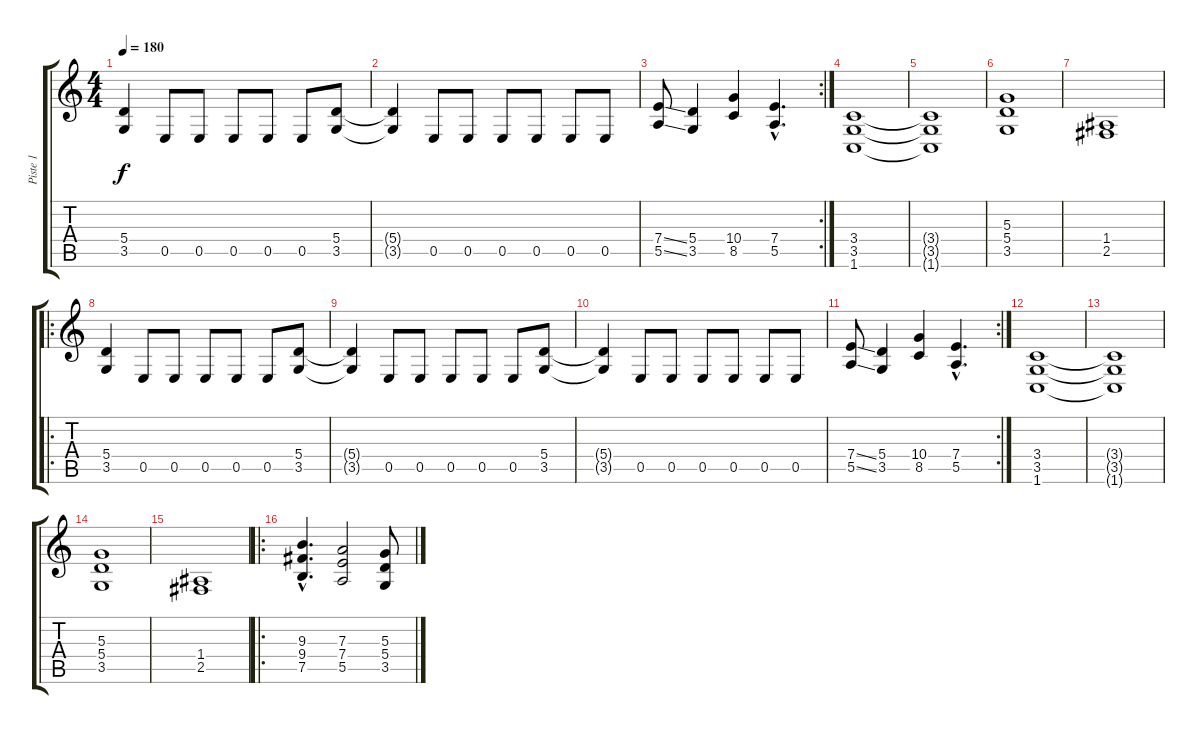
\track ("Piste 1" "Piste 1") {instrument distortionguitar}
\staff {score tabs}
\tuning (B3 Gb3 D3 A2 E2 B1) {hide}
\ts (4 4)
\tempo 180
\clef g2
\ks c
(5.4{t} 3.5{t}).4{dy f} 0.5.8 0.5.8 0.5.8 0.5.8 0.5.8 (5.4 3.5).8 |
(5.4{t} 3.5{t}).4 0.5.8 0.5.8 0.5.8 0.5.8 0.5.8 0.5.8 |
\rc 2
(7.4{ss} 5.5{ss}).8 (5.4 3.5).4 (10.4 8.5).4 (7.4{hac} 5.5{hac}).4{d} |
(3.4 3.5 1.6).1 |
(3.4{t} 3.5{t} 1.6{t}).1 |
(5.3 5.4 3.5).1 |
(1.4 2.5).1 |
\ro
(5.4 3.5).4 0.5.8 0.5.8 0.5.8 0.5.8 0.5.8 (5.4 3.5).8 |
(5.4{t} 3.5{t}).4 0.5.8 0.5.8 0.5.8 0.5.8 0.5.8 (5.4 3.5).8 |
(5.4{t} 3.5{t}).4 0.5.8 0.5.8 0.5.8 0.5.8 0.5.8 0.5.8 |
\rc 2
(7.4{ss} 5.5{ss}).8 (5.4 3.5).4 (10.4 8.5).4 (7.4{hac} 5.5{hac}).4{d} |
(3.4 3.5 1.6).1 |
(3.4{t} 3.5{t} 1.6{t}).1 |
(5.3 5.4 3.5).1 |
(1.4 2.5).1 |
\ro
(9.3{hac} 9.4{hac} 7.5{hac}).4{d} (7.3 7.4 5.5).2 (5.3 5.4 3.5).8
